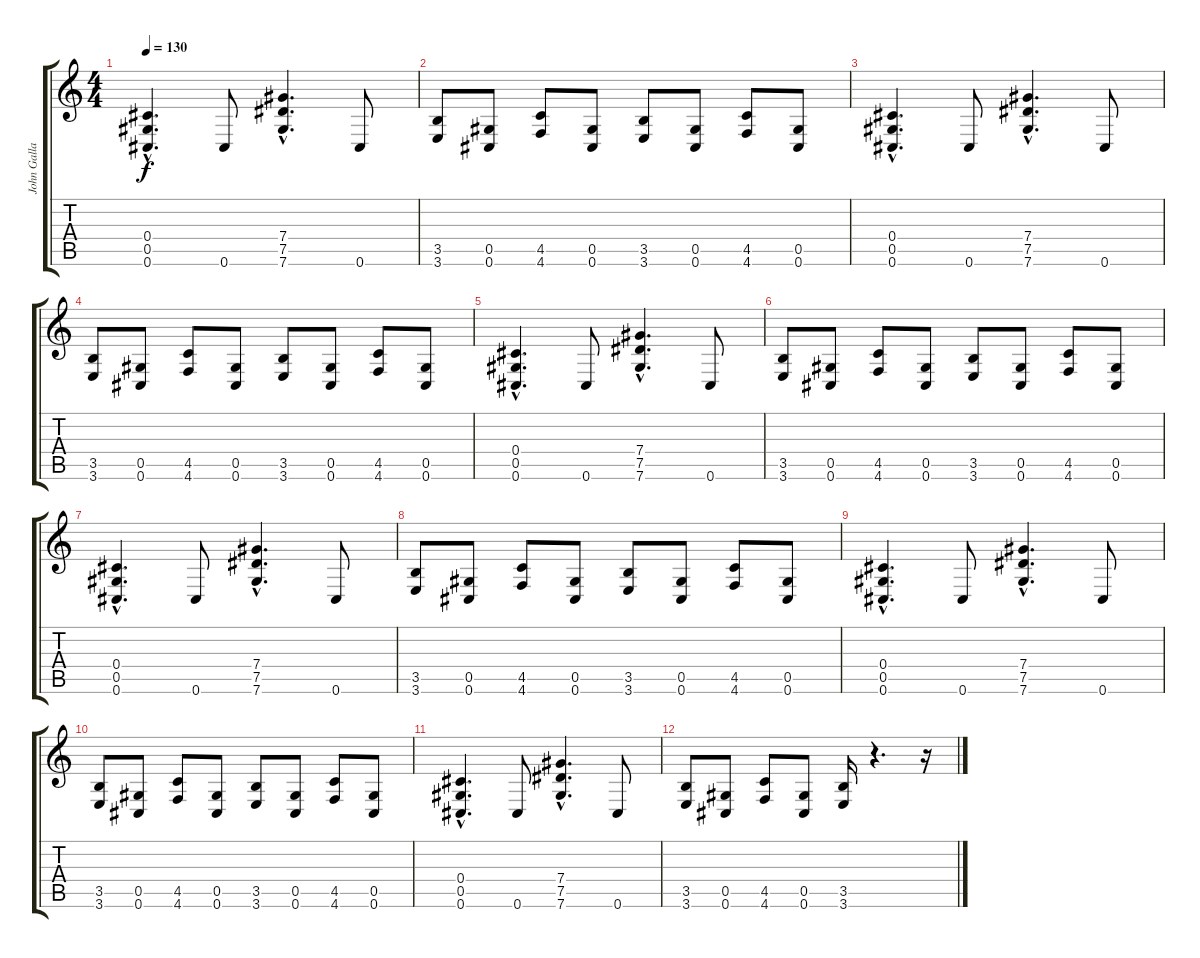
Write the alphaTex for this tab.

\track ("John Gallagher" "John Galla") {instrument distortionguitar}
\staff {score tabs}
\tuning (Eb4 Bb3 Gb3 Db3 Ab2 Db2) {hide}
\ts (4 4)
\tempo 130
\clef g2
\ks c
(0.4{hac} 0.5{hac} 0.6{hac}).4{d dy f} 0.6.8 (7.4{hac} 7.5{hac} 7.6{hac}).4{d} 0.6.8 |
(3.5 3.6).8 (0.5 0.6).8 (4.5 4.6).8 (0.5 0.6).8 (3.5 3.6).8 (0.5 0.6).8 (4.5 4.6).8 (0.5 0.6).8 |
(0.4{hac} 0.5{hac} 0.6{hac}).4{d} 0.6.8 (7.4{hac} 7.5{hac} 7.6{hac}).4{d} 0.6.8 |
(3.5 3.6).8 (0.5 0.6).8 (4.5 4.6).8 (0.5 0.6).8 (3.5 3.6).8 (0.5 0.6).8 (4.5 4.6).8 (0.5 0.6).8 |
(0.4{hac} 0.5{hac} 0.6{hac}).4{d} 0.6.8 (7.4{hac} 7.5{hac} 7.6{hac}).4{d} 0.6.8 |
(3.5 3.6).8 (0.5 0.6).8 (4.5 4.6).8 (0.5 0.6).8 (3.5 3.6).8 (0.5 0.6).8 (4.5 4.6).8 (0.5 0.6).8 |
(0.4{hac} 0.5{hac} 0.6{hac}).4{d} 0.6.8 (7.4{hac} 7.5{hac} 7.6{hac}).4{d} 0.6.8 |
(3.5 3.6).8 (0.5 0.6).8 (4.5 4.6).8 (0.5 0.6).8 (3.5 3.6).8 (0.5 0.6).8 (4.5 4.6).8 (0.5 0.6).8 |
(0.4{hac} 0.5{hac} 0.6{hac}).4{d} 0.6.8 (7.4{hac} 7.5{hac} 7.6{hac}).4{d} 0.6.8 |
(3.5 3.6).8 (0.5 0.6).8 (4.5 4.6).8 (0.5 0.6).8 (3.5 3.6).8 (0.5 0.6).8 (4.5 4.6).8 (0.5 0.6).8 |
(0.4{hac} 0.5{hac} 0.6{hac}).4{d} 0.6.8 (7.4{hac} 7.5{hac} 7.6{hac}).4{d} 0.6.8 |
(3.5 3.6).8 (0.5 0.6).8 (4.5 4.6).8 (0.5 0.6).8 (3.5 3.6).16 r.4{d} r.16
